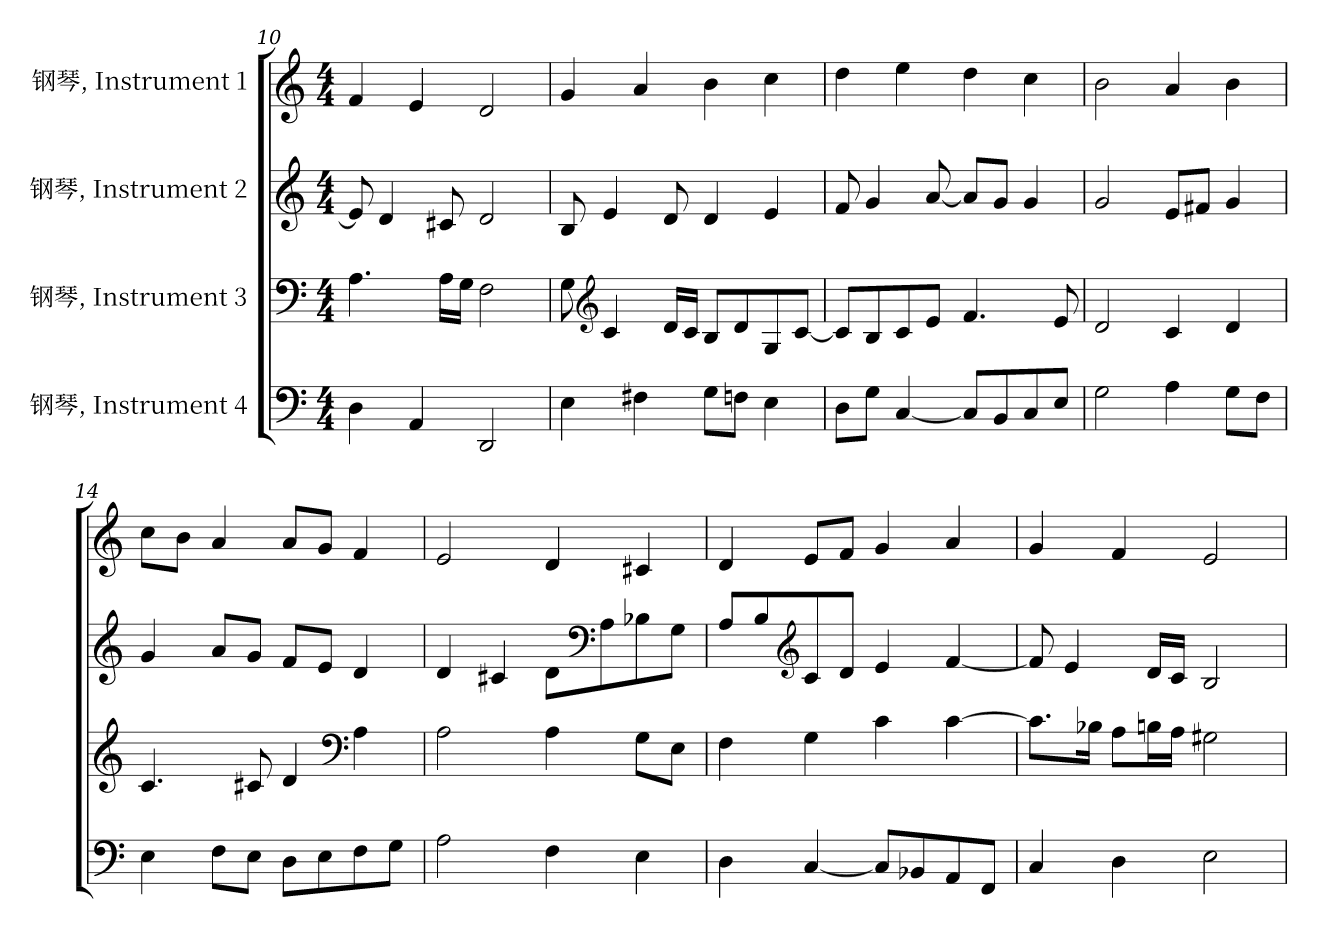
**kern	**kern	**kern	**kern
*part4	*part3	*part2	*part1
*staff4	*staff3	*staff2	*staff1
*I"钢琴, Instrument 4	*I"钢琴, Instrument 3	*I"钢琴, Instrument 2	*I"钢琴, Instrument 1
*clefF4	*clefF4	*clefG2	*clefG2
*k[]	*k[]	*k[]	*k[]
*M4/4	*M4/4	*M4/4	*M4/4
=10	=10	=10	=10
4D\	4.A\	8e/]	4f/
.	.	4d/	.
4AA/	.	.	4e/
.	16A\LL	8c#X/	.
.	16G\JJ	.	.
2DD/	2F\	2d/	2d/
=11	=11	=11	=11
4E\	8G\	8B/	4g/
*	*clefG2	*	*
.	4c/	4e/	.
4F#X\	.	.	4a/
.	16d/LL	8d/	.
.	16c/JJ	.	.
8G\L	8B/L	4d/	4b\
8Fn\J	8d/	.	.
4E\	8G/	4e/	4cc\
.	[8c/J	.	.
!!LO:PB:g=z
=12	=12	=12	=12
8D\L	8c/L]	8f/	4dd\
8G\J	8B/	4g/	.
[4C/	8c/	.	4ee\
.	8e/J	[8a/	.
8C/L]	4.f/	8a/L]	4dd\
8BB/	.	8g/J	.
8C/	.	4g/	4cc\
8E/J	8e/	.	.
=13	=13	=13	=13
2G\	2d/	2g/	2b\
4A\	4c/	8e/L	4a/
.	.	8f#X/J	.
8G\L	4d/	4g/	4b\
8F\J	.	.	.
=14	=14	=14	=14
4E\	4.c/	4g/	8cc\L
.	.	.	8b\J
8F\L	.	8a/L	4a/
8E\J	8c#X/	8g/J	.
8D\L	4d/	8f/L	8a/L
8E\	.	8e/J	8g/J
*	*clefF4	*	*
8F\	4A\	4d/	4f/
8G\J	.	.	.
=15	=15	=15	=15
2A\	2A\	4d/	2e/
.	.	4c#X/	.
4F\	4A\	8d\L	4d/
*	*	*clefF4	*
.	.	8A\	.
4E\	8G\L	8B-X\	4c#X/
.	8E\J	8G\J	.
!!LO:LB:g=z
=16	=16	=16	=16
4D\	4F\	8A/L	4d/
.	.	8B/	.
*	*	*clefG2	*
[4C/	4G\	8c/	8e/L
.	.	8d/J	8f/J
8C/L]	4c\	4e/	4g/
8BB-X/	.	.	.
8AA/	[4c\	[4f/	4a/
8FF/J	.	.	.
=17	=17	=17	=17
4C/	8.c\L]	8f/]	4g/
.	.	4e/	.
.	16B-X\Jk	.	.
4D\	8A\L	.	4f/
.	16Bn\L	16d/LL	.
.	16A\JJ	16c/JJ	.
2E\	2G#X\	2B/	2e/
=	=	=	=
*-	*-	*-	*-
